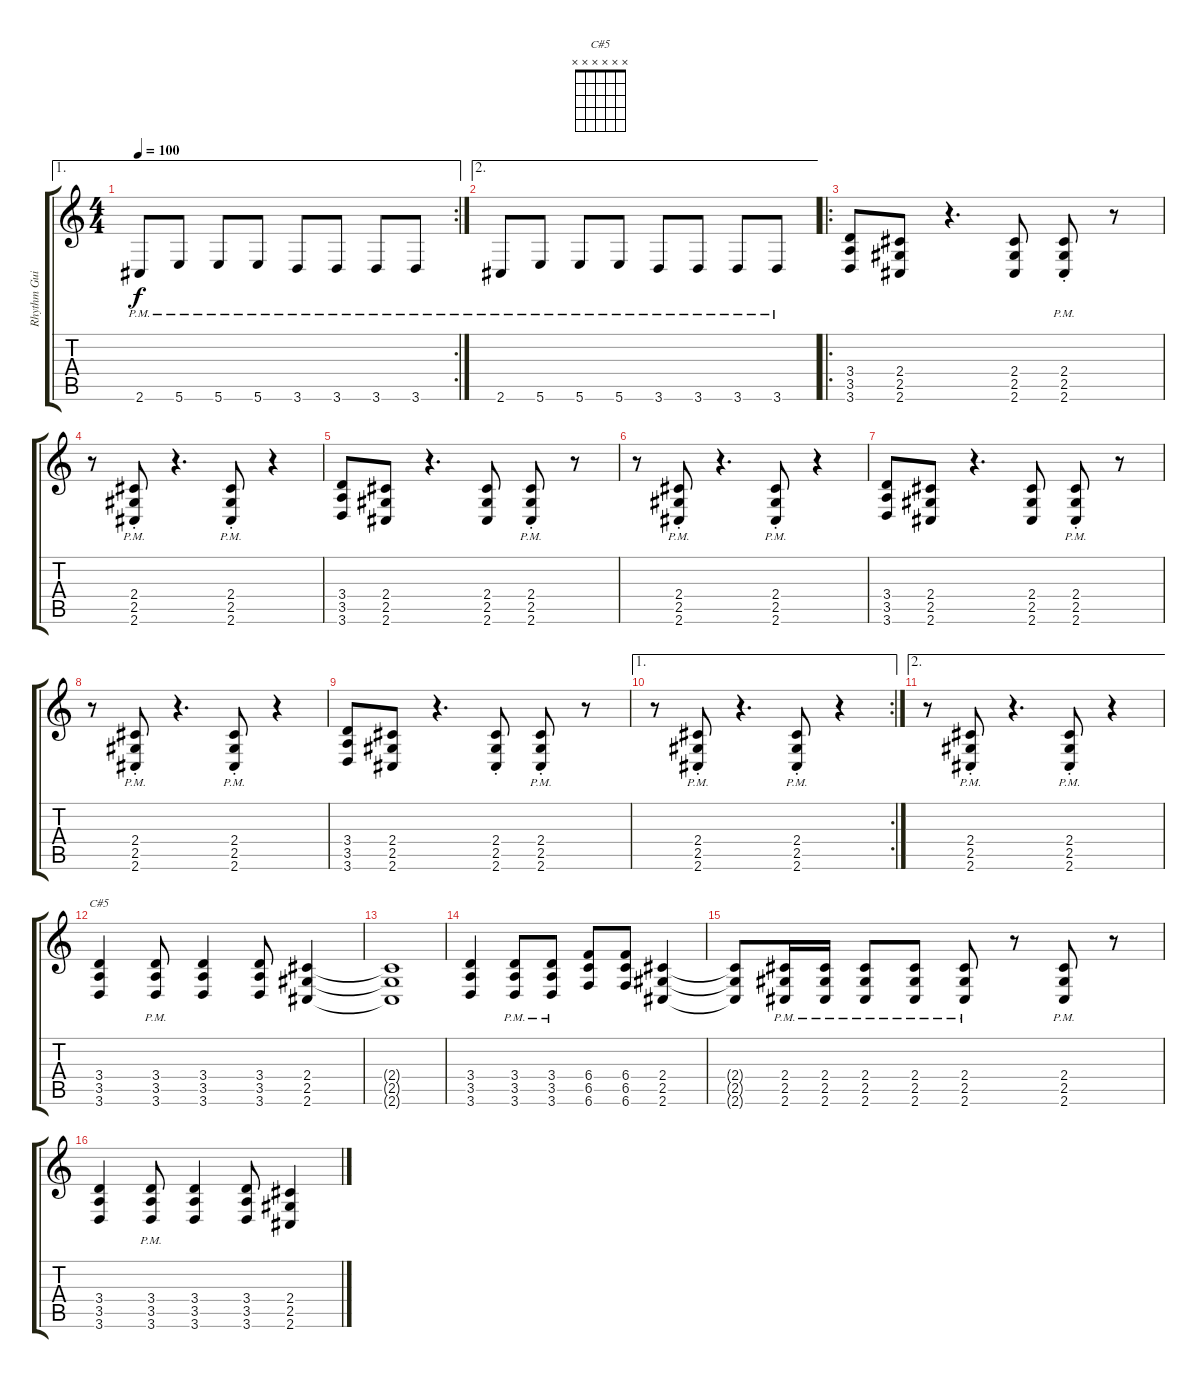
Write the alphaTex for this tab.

\track ("Rhythm Guitar" "Rhythm Gui") {instrument distortionguitar}
\staff {score tabs}
\tuning (Db4 Ab3 E3 B2 Gb2 B1) {hide}
\chord ("C#5" x x x x x x)
\ae 1
\rc 2
\ts (4 4)
\tempo 100
\clef g2
\ks c
2.6{pm}.8{dy f} 5.6{pm}.8 5.6{pm}.8 5.6{pm}.8 3.6{pm}.8 3.6{pm}.8 3.6{pm}.8 3.6{pm}.8 |
\ae 2
2.6{pm}.8 5.6{pm}.8 5.6{pm}.8 5.6{pm}.8 3.6{pm}.8 3.6{pm}.8 3.6{pm}.8 3.6{pm}.8 |
\ro
(3.4 3.5 3.6).8 (2.4 2.5 2.6).8 r.4{d} (2.4 2.5 2.6).8 (2.4{pm st} 2.5{pm st} 2.6{pm st}).8 r.8 |
r.8 (2.4{pm st} 2.5{pm st} 2.6{pm st}).8 r.4{d} (2.4{pm st} 2.5{pm st} 2.6{pm st}).8 r.4 |
(3.4 3.5 3.6).8 (2.4 2.5 2.6).8 r.4{d} (2.4 2.5 2.6).8 (2.4{pm st} 2.5{pm st} 2.6{pm st}).8 r.8 |
r.8 (2.4{pm st} 2.5{pm st} 2.6{pm st}).8 r.4{d} (2.4{pm st} 2.5{pm st} 2.6{pm st}).8 r.4 |
(3.4 3.5 3.6).8 (2.4 2.5 2.6).8 r.4{d} (2.4 2.5 2.6).8 (2.4{pm st} 2.5{pm st} 2.6{pm st}).8 r.8 |
r.8 (2.4{pm st} 2.5{pm st} 2.6{pm st}).8 r.4{d} (2.4{pm st} 2.5{pm st} 2.6{pm st}).8 r.4 |
(3.4 3.5 3.6).8 (2.4 2.5 2.6).8 r.4{d} (2.4{st} 2.5{st} 2.6{st}).8 (2.4{pm st} 2.5{pm st} 2.6{pm st}).8 r.8 |
\ae 1
\rc 2
r.8 (2.4{pm st} 2.5{pm st} 2.6{pm st}).8 r.4{d} (2.4{pm st} 2.5{pm st} 2.6{pm st}).8 r.4 |
\ae 2
r.8 (2.4{pm st} 2.5{pm st} 2.6{pm st}).8 r.4{d} (2.4{pm st} 2.5{pm st} 2.6{pm st}).8 r.4 |
(3.4 3.5 3.6).4{ch "C#5"} (3.4{pm} 3.5{pm} 3.6{pm}).8 (3.4 3.5 3.6).4 (3.4 3.5 3.6).8 (2.4 2.5 2.6).4 |
(2.4{t} 2.5{t} 2.6{t}).1 |
(3.4 3.5 3.6).4 (3.4{pm} 3.5{pm} 3.6{pm}).8 (3.4{pm} 3.5{pm} 3.6{pm}).8 (6.4 6.5 6.6).8 (6.4 6.5 6.6).8 (2.4 2.5 2.6).4 |
(2.4{t} 2.5{t} 2.6{t}).8 (2.4{pm} 2.5{pm} 2.6{pm}).16 (2.4{pm} 2.5{pm} 2.6{pm}).16 (2.4{pm} 2.5{pm} 2.6{pm}).8 (2.4{pm} 2.5{pm} 2.6{pm}).8 (2.4{pm} 2.5{pm} 2.6{pm}).8 r.8 (2.4{pm} 2.5{pm} 2.6{pm}).8 r.8 |
(3.4 3.5 3.6).4 (3.4{pm} 3.5{pm} 3.6{pm}).8 (3.4 3.5 3.6).4 (3.4 3.5 3.6).8 (2.4 2.5 2.6).4
